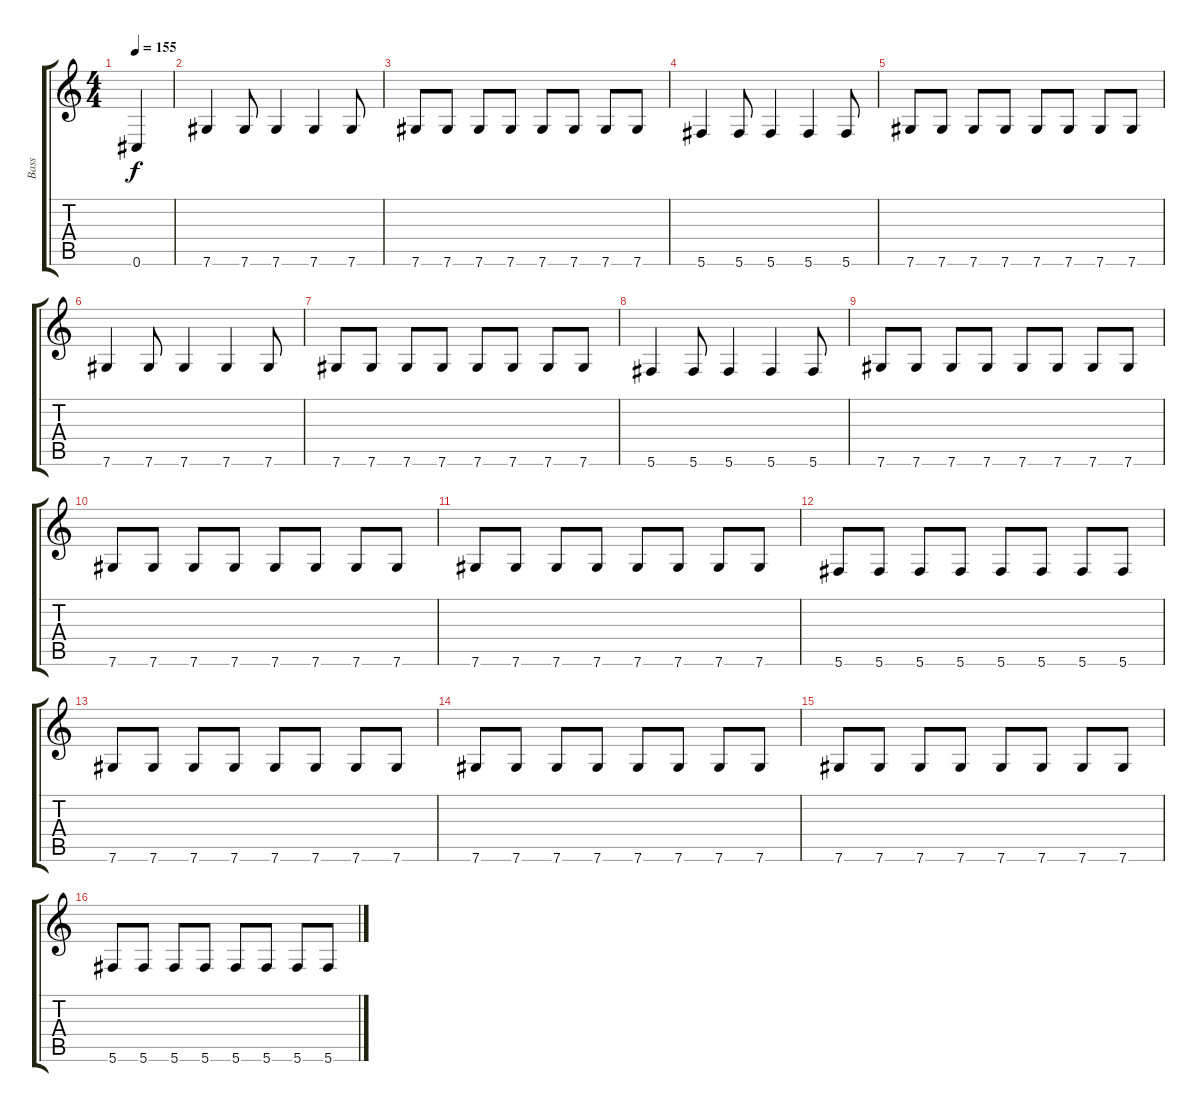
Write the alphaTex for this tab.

\track ("Bass" "Bass") {instrument electricbassfinger}
\staff {score tabs}
\tuning (Db4 Ab3 E3 B2 Gb2 Db2) {hide}
\ts (4 4)
\tempo 155
\clef g2
\ks c
0.6{t}.4{dy f} |
7.6.4 7.6.8 7.6.4 7.6.4 7.6.8 |
7.6.8 7.6.8 7.6.8 7.6.8 7.6.8 7.6.8 7.6.8 7.6.8 |
5.6.4 5.6.8 5.6.4 5.6.4 5.6.8 |
7.6.8 7.6.8 7.6.8 7.6.8 7.6.8 7.6.8 7.6.8 7.6.8 |
7.6.4 7.6.8 7.6.4 7.6.4 7.6.8 |
7.6.8 7.6.8 7.6.8 7.6.8 7.6.8 7.6.8 7.6.8 7.6.8 |
5.6.4 5.6.8 5.6.4 5.6.4 5.6.8 |
7.6.8 7.6.8 7.6.8 7.6.8 7.6.8 7.6.8 7.6.8 7.6.8 |
7.6.8 7.6.8 7.6.8 7.6.8 7.6.8 7.6.8 7.6.8 7.6.8 |
7.6.8 7.6.8 7.6.8 7.6.8 7.6.8 7.6.8 7.6.8 7.6.8 |
5.6.8 5.6.8 5.6.8 5.6.8 5.6.8 5.6.8 5.6.8 5.6.8 |
7.6.8 7.6.8 7.6.8 7.6.8 7.6.8 7.6.8 7.6.8 7.6.8 |
7.6.8 7.6.8 7.6.8 7.6.8 7.6.8 7.6.8 7.6.8 7.6.8 |
7.6.8 7.6.8 7.6.8 7.6.8 7.6.8 7.6.8 7.6.8 7.6.8 |
5.6.8 5.6.8 5.6.8 5.6.8 5.6.8 5.6.8 5.6.8 5.6.8
